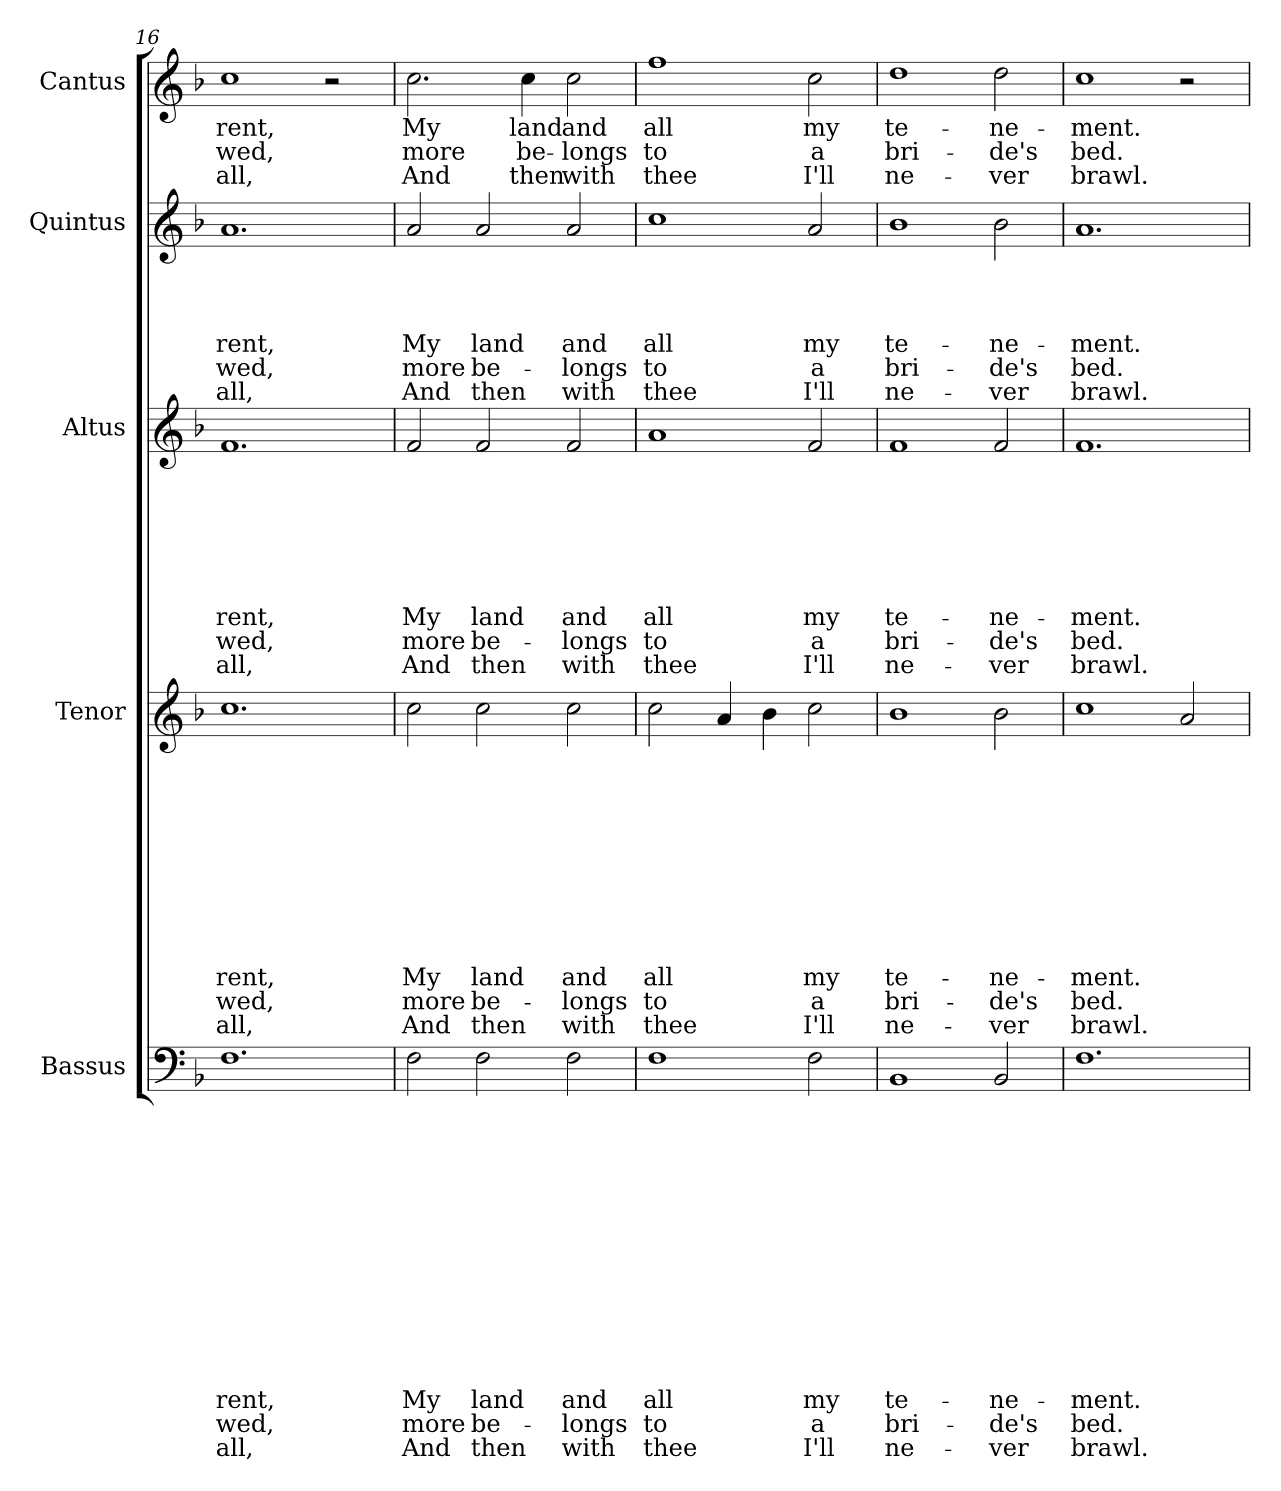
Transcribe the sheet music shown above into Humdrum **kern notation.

**kern	**text	**text	**text	**text	**text	**text	**text	**text	**text	**text	**text	**text	**text	**text	**text	**kern	**text	**text	**text	**text	**text	**text	**text	**text	**text	**text	**text	**text	**kern	**text	**text	**text	**text	**text	**text	**text	**text	**text	**kern	**text	**text	**text	**text	**text	**text	**kern	**text	**text	**text
*part5	*part5	*part5	*part5	*part5	*part5	*part5	*part5	*part5	*part5	*part5	*part5	*part5	*part5	*part5	*part5	*part4	*part4	*part4	*part4	*part4	*part4	*part4	*part4	*part4	*part4	*part4	*part4	*part4	*part3	*part3	*part3	*part3	*part3	*part3	*part3	*part3	*part3	*part3	*part2	*part2	*part2	*part2	*part2	*part2	*part2	*part1	*part1	*part1	*part1
*staff5	*staff5	*staff5	*staff5	*staff5	*staff5	*staff5	*staff5	*staff5	*staff5	*staff5	*staff5	*staff5	*staff5	*staff5	*staff5	*staff4	*staff4	*staff4	*staff4	*staff4	*staff4	*staff4	*staff4	*staff4	*staff4	*staff4	*staff4	*staff4	*staff3	*staff3	*staff3	*staff3	*staff3	*staff3	*staff3	*staff3	*staff3	*staff3	*staff2	*staff2	*staff2	*staff2	*staff2	*staff2	*staff2	*staff1	*staff1	*staff1	*staff1
*I"Bassus	*	*	*	*	*	*	*	*	*	*	*	*	*	*	*	*I"Tenor	*	*	*	*	*	*	*	*	*	*	*	*	*I"Altus	*	*	*	*	*	*	*	*	*	*I"Quintus	*	*	*	*	*	*	*I"Cantus	*	*	*
*clefF4	*	*	*	*	*	*	*	*	*	*	*	*	*	*	*	*clefG2	*	*	*	*	*	*	*	*	*	*	*	*	*clefG2	*	*	*	*	*	*	*	*	*	*clefG2	*	*	*	*	*	*	*clefG2	*	*	*
*k[b-]	*	*	*	*	*	*	*	*	*	*	*	*	*	*	*	*k[b-]	*	*	*	*	*	*	*	*	*	*	*	*	*k[b-]	*	*	*	*	*	*	*	*	*	*k[b-]	*	*	*	*	*	*	*k[b-]	*	*	*
*F:	*	*	*	*	*	*	*	*	*	*	*	*	*	*	*	*F:	*	*	*	*	*	*	*	*	*	*	*	*	*F:	*	*	*	*	*	*	*	*	*	*F:	*	*	*	*	*	*	*F:	*	*	*
=16	=16	=16	=16	=16	=16	=16	=16	=16	=16	=16	=16	=16	=16	=16	=16	=16	=16	=16	=16	=16	=16	=16	=16	=16	=16	=16	=16	=16	=16	=16	=16	=16	=16	=16	=16	=16	=16	=16	=16	=16	=16	=16	=16	=16	=16	=16	=16	=16	=16
!	!	!	!	!	!	!	!	!	!	!	!	!	!LO:LY:b	!LO:LY:b	!LO:LY:b	!	!	!	!	!	!	!	!	!	!	!LO:LY:b	!LO:LY:b	!LO:LY:b	!	!	!	!	!	!	!	!LO:LY:b	!LO:LY:b	!LO:LY:b	!	!	!	!	!LO:LY:b	!LO:LY:b	!LO:LY:b	!	!LO:LY:b	!LO:LY:b	!LO:LY:b
1.F	.	.	.	.	.	.	.	.	.	.	.	.	rent,	wed,	all,	1.cc	.	.	.	.	.	.	.	.	.	rent,	wed,	all,	1.f	.	.	.	.	.	.	rent,	wed,	all,	1.a	.	.	.	rent,	wed,	all,	1cc	rent,	wed,	all,
.	.	.	.	.	.	.	.	.	.	.	.	.	.	.	.	.	.	.	.	.	.	.	.	.	.	.	.	.	.	.	.	.	.	.	.	.	.	.	.	.	.	.	.	.	.	2r	.	.	.
=17	=17	=17	=17	=17	=17	=17	=17	=17	=17	=17	=17	=17	=17	=17	=17	=17	=17	=17	=17	=17	=17	=17	=17	=17	=17	=17	=17	=17	=17	=17	=17	=17	=17	=17	=17	=17	=17	=17	=17	=17	=17	=17	=17	=17	=17	=17	=17	=17	=17
!	!	!	!	!	!	!	!	!	!	!	!	!	!LO:LY:b	!LO:LY:b	!LO:LY:b	!	!	!	!	!	!	!	!	!	!	!LO:LY:b	!LO:LY:b	!LO:LY:b	!	!	!	!	!	!	!	!LO:LY:b	!LO:LY:b	!LO:LY:b	!	!	!	!	!LO:LY:b	!LO:LY:b	!LO:LY:b	!	!LO:LY:b	!LO:LY:b	!LO:LY:b
2F\	.	.	.	.	.	.	.	.	.	.	.	.	My	more	And	2cc\	.	.	.	.	.	.	.	.	.	My	more	And	2f/	.	.	.	.	.	.	My	more	And	2a/	.	.	.	My	more	And	2.cc\	My	more	And
!	!	!	!	!	!	!	!	!	!	!	!	!	!LO:LY:b	!LO:LY:b	!LO:LY:b	!	!	!	!	!	!	!	!	!	!	!LO:LY:b	!LO:LY:b	!LO:LY:b	!	!	!	!	!	!	!	!LO:LY:b	!LO:LY:b	!LO:LY:b	!	!	!	!	!LO:LY:b	!LO:LY:b	!LO:LY:b	!	!	!	!
2F\	.	.	.	.	.	.	.	.	.	.	.	.	land	be-	then	2cc\	.	.	.	.	.	.	.	.	.	land	be-	then	2f/	.	.	.	.	.	.	land	be-	then	2a/	.	.	.	land	be-	then	.	.	.	.
!	!	!	!	!	!	!	!	!	!	!	!	!	!	!	!	!	!	!	!	!	!	!	!	!	!	!	!	!	!	!	!	!	!	!	!	!	!	!	!	!	!	!	!	!	!	!	!LO:LY:b	!LO:LY:b	!LO:LY:b
.	.	.	.	.	.	.	.	.	.	.	.	.	.	.	.	.	.	.	.	.	.	.	.	.	.	.	.	.	.	.	.	.	.	.	.	.	.	.	.	.	.	.	.	.	.	4cc\	land	be-	then
!	!	!	!	!	!	!	!	!	!	!	!	!	!LO:LY:b	!LO:LY:b	!LO:LY:b	!	!	!	!	!	!	!	!	!	!	!LO:LY:b	!LO:LY:b	!LO:LY:b	!	!	!	!	!	!	!	!LO:LY:b	!LO:LY:b	!LO:LY:b	!	!	!	!	!LO:LY:b	!LO:LY:b	!LO:LY:b	!	!LO:LY:b	!LO:LY:b	!LO:LY:b
2F\	.	.	.	.	.	.	.	.	.	.	.	.	and	-longs	with	2cc\	.	.	.	.	.	.	.	.	.	and	-longs	with	2f/	.	.	.	.	.	.	and	-longs	with	2a/	.	.	.	and	-longs	with	2cc\	and	-longs	with
=18	=18	=18	=18	=18	=18	=18	=18	=18	=18	=18	=18	=18	=18	=18	=18	=18	=18	=18	=18	=18	=18	=18	=18	=18	=18	=18	=18	=18	=18	=18	=18	=18	=18	=18	=18	=18	=18	=18	=18	=18	=18	=18	=18	=18	=18	=18	=18	=18	=18
!	!	!	!	!	!	!	!	!	!	!	!	!	!LO:LY:b	!LO:LY:b	!LO:LY:b	!	!	!	!	!	!	!	!	!	!	!LO:LY:b	!LO:LY:b	!LO:LY:b	!	!	!	!	!	!	!	!LO:LY:b	!LO:LY:b	!LO:LY:b	!	!	!	!	!LO:LY:b	!LO:LY:b	!LO:LY:b	!	!LO:LY:b	!LO:LY:b	!LO:LY:b
1F	.	.	.	.	.	.	.	.	.	.	.	.	all	to	thee	2cc\	.	.	.	.	.	.	.	.	.	all	to	thee	1a	.	.	.	.	.	.	all	to	thee	1cc	.	.	.	all	to	thee	1ff	all	to	thee
.	.	.	.	.	.	.	.	.	.	.	.	.	.	.	.	4a/	.	.	.	.	.	.	.	.	.	.	.	.	.	.	.	.	.	.	.	.	.	.	.	.	.	.	.	.	.	.	.	.	.
.	.	.	.	.	.	.	.	.	.	.	.	.	.	.	.	4b-\	.	.	.	.	.	.	.	.	.	.	.	.	.	.	.	.	.	.	.	.	.	.	.	.	.	.	.	.	.	.	.	.	.
!	!	!	!	!	!	!	!	!	!	!	!	!	!LO:LY:b	!LO:LY:b	!LO:LY:b	!	!	!	!	!	!	!	!	!	!	!LO:LY:b	!LO:LY:b	!LO:LY:b	!	!	!	!	!	!	!	!LO:LY:b	!LO:LY:b	!LO:LY:b	!	!	!	!	!LO:LY:b	!LO:LY:b	!LO:LY:b	!	!LO:LY:b	!LO:LY:b	!LO:LY:b
2F\	.	.	.	.	.	.	.	.	.	.	.	.	my	a	I'll	2cc\	.	.	.	.	.	.	.	.	.	my	a	I'll	2f/	.	.	.	.	.	.	my	a	I'll	2a/	.	.	.	my	a	I'll	2cc\	my	a	I'll
=19	=19	=19	=19	=19	=19	=19	=19	=19	=19	=19	=19	=19	=19	=19	=19	=19	=19	=19	=19	=19	=19	=19	=19	=19	=19	=19	=19	=19	=19	=19	=19	=19	=19	=19	=19	=19	=19	=19	=19	=19	=19	=19	=19	=19	=19	=19	=19	=19	=19
!	!	!	!	!	!	!	!	!	!	!	!	!	!LO:LY:b	!LO:LY:b	!LO:LY:b	!	!	!	!	!	!	!	!	!	!	!LO:LY:b	!LO:LY:b	!LO:LY:b	!	!	!	!	!	!	!	!LO:LY:b	!LO:LY:b	!LO:LY:b	!	!	!	!	!LO:LY:b	!LO:LY:b	!LO:LY:b	!	!LO:LY:b	!LO:LY:b	!LO:LY:b
1BB-	.	.	.	.	.	.	.	.	.	.	.	.	te-	bri-	ne-	1b-	.	.	.	.	.	.	.	.	.	te-	bri-	ne-	1f	.	.	.	.	.	.	te-	bri-	ne-	1b-	.	.	.	te-	bri-	ne-	1dd	te-	bri-	ne-
!	!	!	!	!	!	!	!	!	!	!	!	!	!LO:LY:b	!LO:LY:b	!LO:LY:b	!	!	!	!	!	!	!	!	!	!	!LO:LY:b	!LO:LY:b	!LO:LY:b	!	!	!	!	!	!	!	!LO:LY:b	!LO:LY:b	!LO:LY:b	!	!	!	!	!LO:LY:b	!LO:LY:b	!LO:LY:b	!	!LO:LY:b	!LO:LY:b	!LO:LY:b
2BB-/	.	.	.	.	.	.	.	.	.	.	.	.	-ne-	-de's	-ver	2b-\	.	.	.	.	.	.	.	.	.	-ne-	-de's	-ver	2f/	.	.	.	.	.	.	-ne-	-de's	-ver	2b-\	.	.	.	-ne-	-de's	-ver	2dd\	-ne-	-de's	-ver
=20	=20	=20	=20	=20	=20	=20	=20	=20	=20	=20	=20	=20	=20	=20	=20	=20	=20	=20	=20	=20	=20	=20	=20	=20	=20	=20	=20	=20	=20	=20	=20	=20	=20	=20	=20	=20	=20	=20	=20	=20	=20	=20	=20	=20	=20	=20	=20	=20	=20
!	!	!	!	!	!	!	!	!	!	!	!	!	!LO:LY:b	!LO:LY:b	!LO:LY:b	!	!	!	!	!	!	!	!	!	!	!LO:LY:b	!LO:LY:b	!LO:LY:b	!	!	!	!	!	!	!	!LO:LY:b	!LO:LY:b	!LO:LY:b	!	!	!	!	!LO:LY:b	!LO:LY:b	!LO:LY:b	!	!LO:LY:b	!LO:LY:b	!LO:LY:b
1.F	.	.	.	.	.	.	.	.	.	.	.	.	-ment.	bed.	brawl.	1cc	.	.	.	.	.	.	.	.	.	-ment.	bed.	brawl.	1.f	.	.	.	.	.	.	-ment.	bed.	brawl.	1.a	.	.	.	-ment.	bed.	brawl.	1cc	-ment.	bed.	brawl.
.	.	.	.	.	.	.	.	.	.	.	.	.	.	.	.	2a/	.	.	.	.	.	.	.	.	.	.	.	.	.	.	.	.	.	.	.	.	.	.	.	.	.	.	.	.	.	2r	.	.	.
=	=	=	=	=	=	=	=	=	=	=	=	=	=	=	=	=	=	=	=	=	=	=	=	=	=	=	=	=	=	=	=	=	=	=	=	=	=	=	=	=	=	=	=	=	=	=	=	=	=
*-	*-	*-	*-	*-	*-	*-	*-	*-	*-	*-	*-	*-	*-	*-	*-	*-	*-	*-	*-	*-	*-	*-	*-	*-	*-	*-	*-	*-	*-	*-	*-	*-	*-	*-	*-	*-	*-	*-	*-	*-	*-	*-	*-	*-	*-	*-	*-	*-	*-
